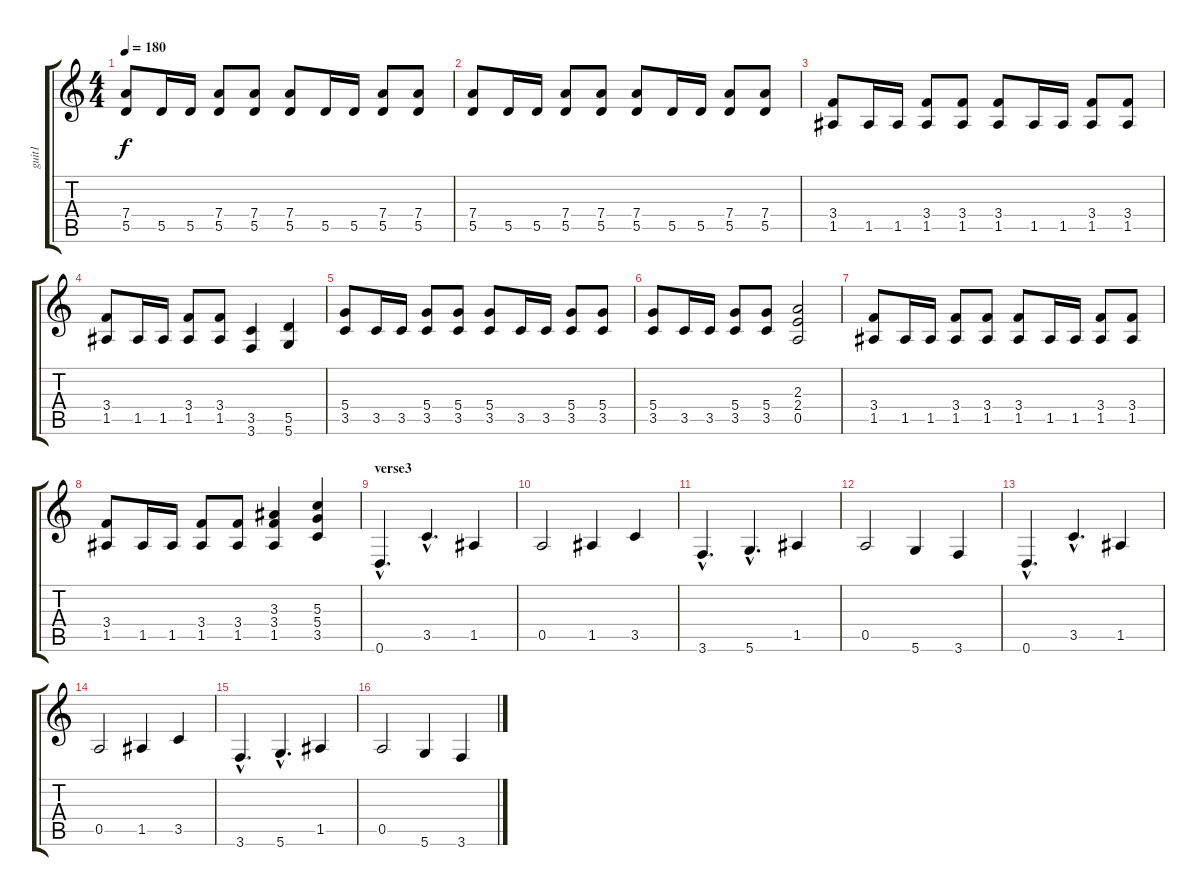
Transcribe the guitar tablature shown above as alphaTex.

\track ("guit1" "guit1") {instrument distortionguitar}
\staff {score tabs}
\tuning (E4 B3 G3 D3 A2 D2) {hide}
\ts (4 4)
\tempo 180
\clef g2
\ks c
(7.4 5.5).8{dy f} 5.5.16 5.5.16 (7.4 5.5).8 (7.4 5.5).8 (7.4 5.5).8 5.5.16 5.5.16 (7.4 5.5).8 (7.4 5.5).8 |
(7.4 5.5).8 5.5.16 5.5.16 (7.4 5.5).8 (7.4 5.5).8 (7.4 5.5).8 5.5.16 5.5.16 (7.4 5.5).8 (7.4 5.5).8 |
(3.4 1.5).8 1.5.16 1.5.16 (3.4 1.5).8 (3.4 1.5).8 (3.4 1.5).8 1.5.16 1.5.16 (3.4 1.5).8 (3.4 1.5).8 |
(3.4 1.5).8 1.5.16 1.5.16 (3.4 1.5).8 (3.4 1.5).8 (3.5 3.6).4 (5.5 5.6).4 |
(5.4 3.5).8 3.5.16 3.5.16 (5.4 3.5).8 (5.4 3.5).8 (5.4 3.5).8 3.5.16 3.5.16 (5.4 3.5).8 (5.4 3.5).8 |
(5.4 3.5).8 3.5.16 3.5.16 (5.4 3.5).8 (5.4 3.5).8 (2.3 2.4 0.5).2 |
(3.4 1.5).8 1.5.16 1.5.16 (3.4 1.5).8 (3.4 1.5).8 (3.4 1.5).8 1.5.16 1.5.16 (3.4 1.5).8 (3.4 1.5).8 |
(3.4 1.5).8 1.5.16 1.5.16 (3.4 1.5).8 (3.4 1.5).8 (3.3 3.4 1.5).4 (5.3 5.4 3.5).4 |
\section ("" "verse3")
0.6{hac}.4{d} 3.5{hac}.4{d} 1.5.4 |
0.5.2 1.5.4 3.5.4 |
3.6{hac}.4{d} 5.6{hac}.4{d} 1.5.4 |
0.5.2 5.6.4 3.6.4 |
0.6{hac}.4{d} 3.5{hac}.4{d} 1.5.4 |
0.5.2 1.5.4 3.5.4 |
3.6{hac}.4{d} 5.6{hac}.4{d} 1.5.4 |
0.5.2 5.6.4 3.6.4
